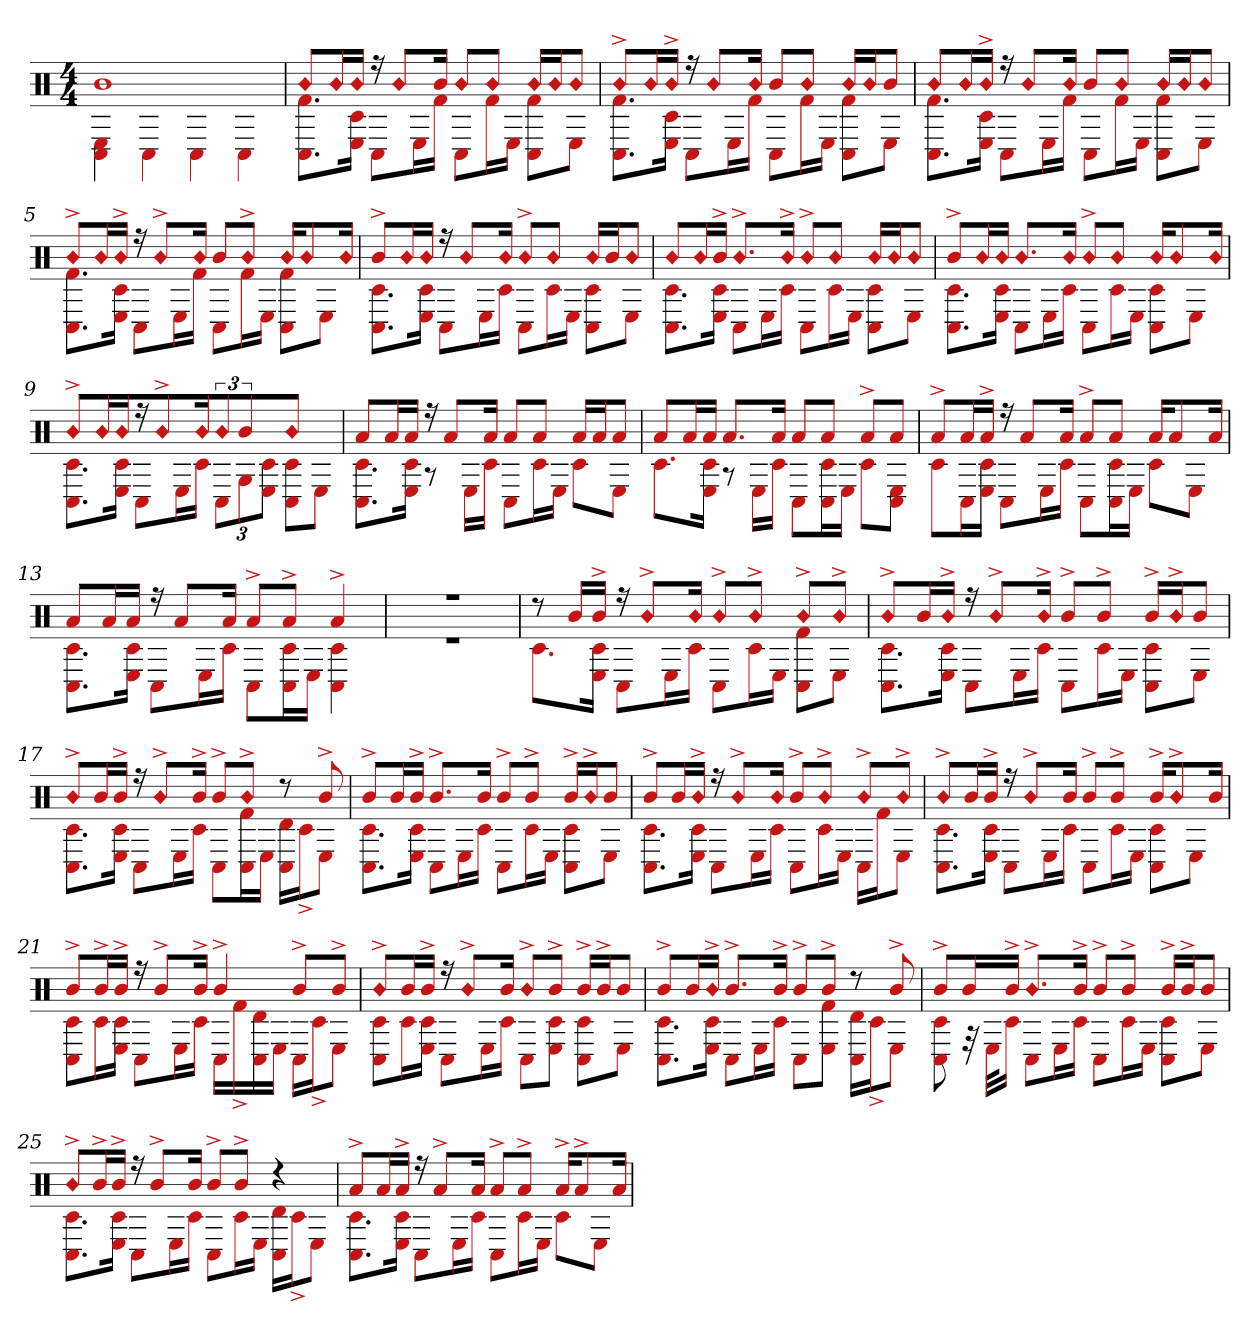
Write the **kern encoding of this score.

**kern
*part1
*staff1
*clefX
*k[]
*M4/4
=1
!LO:N:head=diamond
*^
1b	4C# 4E
.	4C#
.	4C#
.	4C#
=2	=2
!LO:N:head=diamond	!
8bL	8.C# 8.f#L
!LO:N:head=diamond	!
16bL	.
!LO:N:head=diamond	!
16bJJ	16E 16c#Jk
16r	8C#L
!LO:N:head=diamond	!
8bL	.
.	16EL
16bJk	16f#JJ
!LO:N:head=diamond	!
8bL	8C#L
!LO:N:head=diamond	!
8bJ	16f#L
.	16EJJ
!LO:N:head=diamond	!
16bLL	8f# 8C#L
!LO:N:head=diamond	!
16bJ	.
!LO:N:head=diamond	!
8bJ	8EJ
=3	=3
!LO:N:head=diamond	!
8b^L	8.C# 8.f#L
!LO:N:head=diamond	!
16bL	.
!LO:N:head=diamond	!
16b^JJ	16E 16c#Jk
16r	8C#L
!LO:N:head=diamond	!
8bL	.
.	16EL
!LO:N:head=diamond	!
16bJk	16f#JJ
8bL	8C#L
!LO:N:head=diamond	!
8bJ	16f#L
.	16EJJ
!LO:N:head=diamond	!
16bLL	8f# 8C#L
!LO:N:head=diamond	!
16bJ	.
8bJ	8EJ
=4	=4
!LO:N:head=diamond	!
8bL	8.f# 8.C#L
!LO:N:head=diamond	!
16bL	.
!LO:N:head=diamond	!
16b^JJ	16E 16c#Jk
16r	8C#L
!LO:N:head=diamond	!
8bL	.
.	16EL
!LO:N:head=diamond	!
16bJk	16f#JJ
8bL	8C#L
!LO:N:head=diamond	!
8bJ	16f#L
.	16EJJ
!LO:N:head=diamond	!
16bLL	8f# 8C#L
!LO:N:head=diamond	!
16bJ	.
!LO:N:head=diamond	!
8bJ	8EJ
=5	=5
!LO:N:head=diamond	!
8b^L	8.f# 8.C#L
!LO:N:head=diamond	!
16bL	.
!LO:N:head=diamond	!
16b^JJ	16E 16c#Jk
16r	8C#L
!LO:N:head=diamond	!
8b^L	.
.	16EL
!LO:N:head=diamond	!
16bJk	16f#JJ
8bL	8C#L
!LO:N:head=diamond	!
8b^J	16f#L
.	16EJJ
!LO:N:head=diamond	!
16bKL	8f# 8C#L
!LO:N:head=diamond	!
8b	.
.	8EJ
!LO:N:head=diamond	!
16bJk	.
=6	=6
8b^L	8.C# 8.c#L
!LO:N:head=diamond	!
16bL	.
!LO:N:head=diamond	!
16bJJ	16E 16c#Jk
16r	8C#L
!LO:N:head=diamond	!
8bL	.
.	16EL
!LO:N:head=diamond	!
16bJk	16c#JJ
!LO:N:head=diamond	!
8b^L	8C#L
!LO:N:head=diamond	!
8bJ	16c#L
.	16EJJ
!LO:N:head=diamond	!
16bLL	8c# 8C#L
16bJ	.
!LO:N:head=diamond	!
8bJ	8EJ
=7	=7
!LO:N:head=diamond	!
8bL	8.C# 8.c#L
!LO:N:head=diamond	!
16bL	.
16b^JJ	16E 16c#Jk
!LO:N:head=diamond	!
8.b^L	8C#L
.	16EL
!LO:N:head=diamond	!
16b^Jk	16c#JJ
!LO:N:head=diamond	!
8b^L	8C#L
!LO:N:head=diamond	!
8bJ	16c#L
.	16EJJ
!LO:N:head=diamond	!
16bLL	8c# 8C#L
!LO:N:head=diamond	!
16bJ	.
!LO:N:head=diamond	!
8bJ	8EJ
=8	=8
8b^L	8.C# 8.c#L
!LO:N:head=diamond	!
16bL	.
!LO:N:head=diamond	!
16bJJ	16E 16c#Jk
!LO:N:head=diamond	!
8.bL	8C#L
.	16EL
!LO:N:head=diamond	!
16bJk	16c#JJ
!LO:N:head=diamond	!
8b^L	8C#L
!LO:N:head=diamond	!
8bJ	16c#L
.	16EJJ
!LO:N:head=diamond	!
16bKL	8C# 8c#L
!LO:N:head=diamond	!
8b	.
.	8EJ
!LO:N:head=diamond	!
16bJk	.
=9	=9
!LO:N:head=diamond	!
8b^L	8.C# 8.c#L
!LO:N:head=diamond	!
16bL	.
!LO:N:head=diamond	!
16bJJ	16E 16c#Jk
16r	8C#L
!LO:N:head=diamond	!
8b^L	.
.	16EL
!LO:N:head=diamond	!
16bJk	16c#JJ
!LO:N:head=diamond	!
12bJ	12C#L
6b	12G
.	12c# 12EJ
!LO:N:head=diamond	!
4b	8C# 8c#L
.	8EJ
=10	=10
8aL	8.C# 8.c#L
16aL	.
16aJJ	16E 16c#Jk
16r	8r
8aL	.
.	16ELL
16aJk	16c#JJ
8aL	8C#L
8aJ	16c#L
.	16EJJ
16aLL	8c#L
16aJ	.
8aJ	8EJ
=11	=11
8aL	8.c#L
16aL	.
16aJJ	16E 16c#Jk
8.aL	8r
.	16ELL
16aJk	16c#JJ
8aL	8C#L
8aJ	16C# 16c#L
.	16EJJ
8a^L	8c#L
8aJ	8E 8C#J
=12	=12
8a^L	8c#L
16aL	16C#L
16a^JJ	16E 16c#JJ
16r	8C#L
8aL	.
.	16EL
16aJk	16c#JJ
8a^L	8C#L
8aJ	16C# 16c#L
.	16EJJ
16aKL	8c#L
8a	.
.	8EJ
16aJk	.
=13	=13
8aL	8.c# 8.C#L
16aL	.
16aJJ	16E 16c#Jk
16r	8C#L
8aL	.
.	16EL
16aJk	16c#JJ
8a^L	8C#L
8a^J	16C# 16c#L
.	16EJJ
4a^	4c# 4C#
=14	=14
1r	1r
=15	=15
8r	8.c#L
16bLL	.
16b^JJ	16E 16c#Jk
16r	8C#L
!LO:N:head=diamond	!
8b^L	.
.	16EL
!LO:N:head=diamond	!
16bJk	16c#JJ
!LO:N:head=diamond	!
8b^L	8C#L
!LO:N:head=diamond	!
8b^J	16c#L
.	16EJJ
!LO:N:head=diamond	!
8b^L	8f# 8C#L
!LO:N:head=diamond	!
8b^J	8EJ
=16	=16
!LO:N:head=diamond	!
8b^L	8.c# 8.C#L
16bL	.
!LO:N:head=diamond	!
16b^JJ	16E 16c#Jk
16r	8C#L
!LO:N:head=diamond	!
8b^L	.
.	16EL
!LO:N:head=diamond	!
16b^Jk	16c#JJ
8b^L	8C#L
8b^J	16c#L
.	16EJJ
16b^LL	8C# 8c#L
!LO:N:head=diamond	!
16b^J	.
8bJ	8EJ
=17	=17
!LO:N:head=diamond	!
8b^L	8.C# 8.c#L
16bL	.
16b^JJ	16E 16c#Jk
16r	8C#L
!LO:N:head=diamond	!
8b^L	.
.	16EL
16b^Jk	16c#JJ
8b^L	8C#L
!LO:N:head=diamond	!
8b^J	16f# 16C#L
.	16EJJ
8r	16d 16C#LL
.	16c#^J
8b^	8EJ
=18	=18
8b^L	8.C# 8.c#L
16bL	.
16b^JJ	16E 16c#Jk
8.b^L	8C#L
.	16EL
16bJk	16c#JJ
8b^L	8C#L
8b^J	16c#L
.	16EJJ
16b^LL	8c# 8C#L
!LO:N:head=diamond	!
16b^J	.
8bJ	8EJ
=19	=19
8b^L	8.c# 8.C#L
16bL	.
!LO:N:head=diamond	!
16b^JJ	16E 16c#Jk
16r	8C#L
!LO:N:head=diamond	!
8b^L	.
.	16EL
!LO:N:head=diamond	!
16bJk	16c#JJ
8b^L	8C#L
!LO:N:head=diamond	!
8b^J	16c#L
.	16EJJ
!LO:N:head=diamond	!
8b^L	16C#LL
.	16f#J
!LO:N:head=diamond	!
8b^J	8EJ
=20	=20
!LO:N:head=diamond	!
8b^L	8.C# 8.c#L
16bL	.
16b^JJ	16E 16c#Jk
16r	8C#L
!LO:N:head=diamond	!
8b^L	.
.	16EL
16bJk	16c#JJ
8b^L	8C#L
8b^J	16c#L
.	16EJJ
16b^KL	8c# 8C#L
!LO:N:head=diamond	!
8b^	.
.	8EJ
16bJk	.
=21	=21
8b^L	8C# 8c#L
16b^L	16c#L
16b^JJ	16E 16c#JJ
16r	8C#L
8b^L	.
.	16EL
16b^Jk	16c#JJ
4b^	16C#LL
.	16f#^
.	16C# 16d
.	16EJJ
8b^L	16C#LL
.	16c#^J
8b^J	8EJ
=22	=22
!LO:N:head=diamond	!
8b^L	8c# 8C#L
16bL	16c#L
16b^JJ	16E 16c#JJ
16r	8C#L
!LO:N:head=diamond	!
8b^L	.
.	16EL
16bJk	16c#JJ
!LO:N:head=diamond	!
8b^L	8C#L
8b^J	8c# 8EJ
16b^LL	8C# 8c#L
16b^J	.
8bJ	8EJ
=23	=23
8b^L	8.C# 8.c#L
16bL	.
!LO:N:head=diamond	!
16b^JJ	16E 16c#Jk
8.b^L	8C#L
.	16EL
16b^Jk	16c#JJ
8b^L	8C#L
8b^J	8f# 8EJ
8r	16C# 16dLL
.	16c#^J
8b^	8EJ
=24	=24
8b^L	8C# 8c#
16bL	32r
.	32EKLL
16b^JJ	16c#JJ
!LO:N:head=diamond	!
8.b^L	8C#L
.	16EL
16b^Jk	16c#JJ
8b^L	8C#L
8b^J	16c#L
.	16EJJ
16b^LL	8C# 8c#L
16b^J	.
8bJ	8EJ
=25	=25
!LO:N:head=diamond	!
8b^L	8.C# 8.c#L
16b^L	.
16b^JJ	16E 16c#Jk
16r	8C#L
8b^L	.
.	16EL
16bJk	16c#JJ
8b^L	8C#L
8b^J	16c#L
.	16EJJ
4r	16C# 16dLL
.	16c#^J
.	8EJ
=26	=26
8a^L	8.c# 8.C#L
16aL	.
16a^JJ	16E 16c#Jk
16r	8C#L
8a^L	.
.	16EL
16aJk	16c#JJ
8a^L	8C#L
8a^J	16c#L
.	16EJJ
16a^KL	8c#L
8a^	.
.	8EJ
16aJk	.
*v	*v
=
*-
